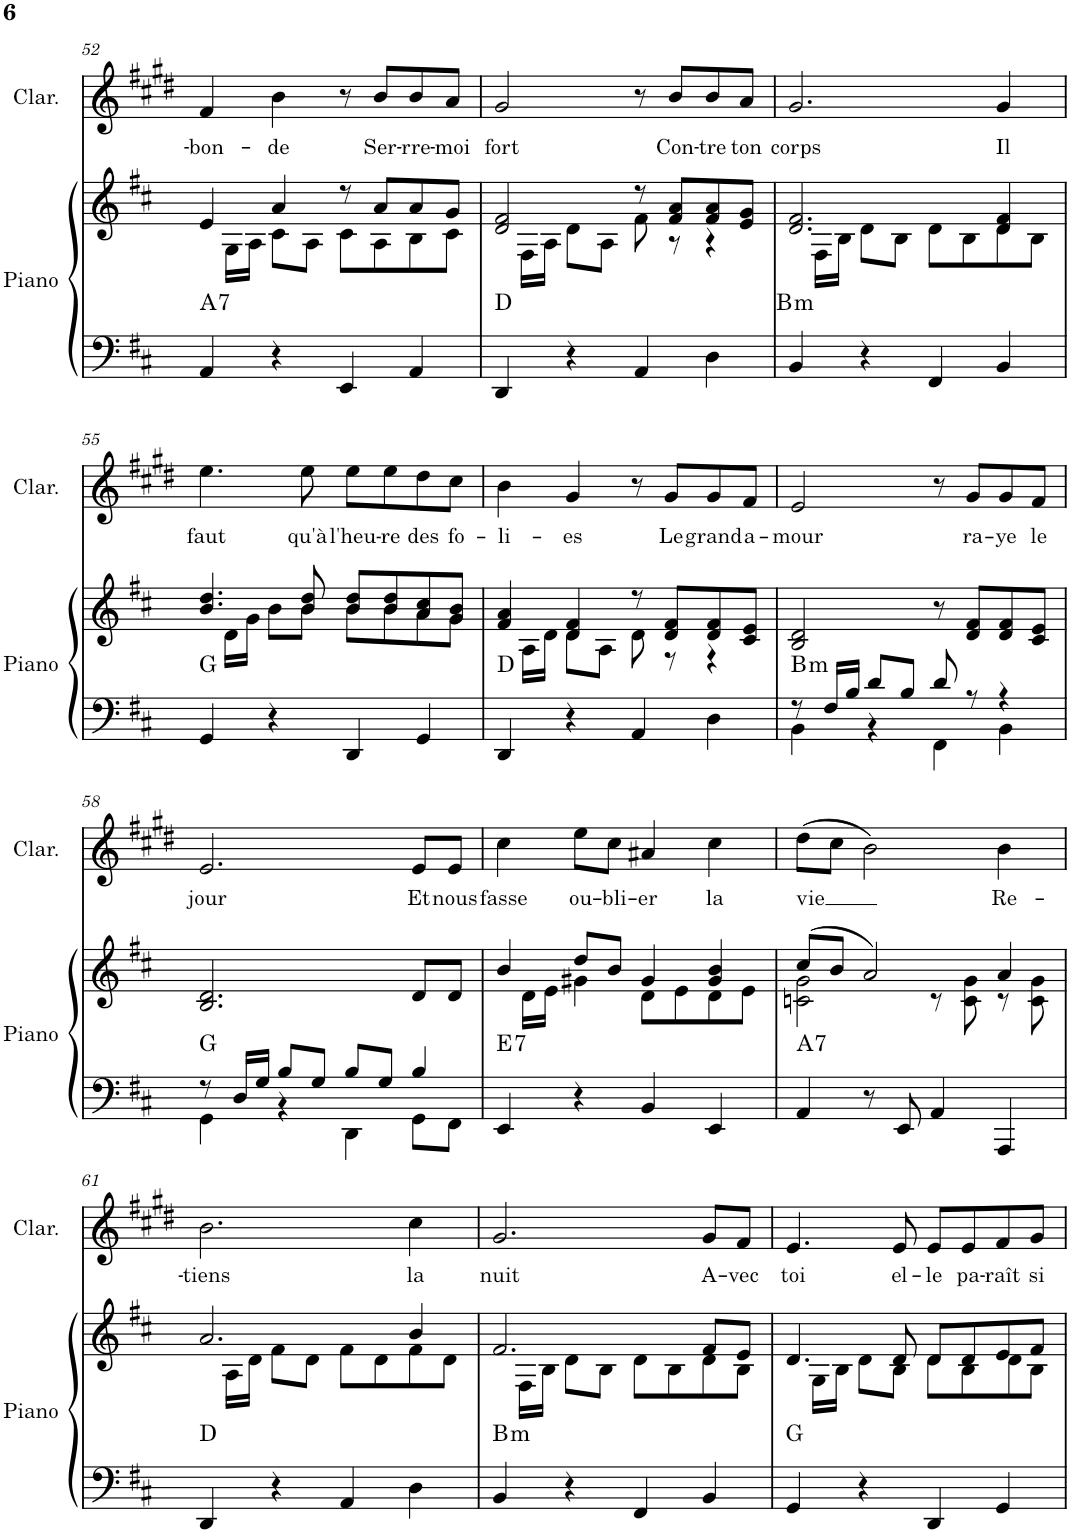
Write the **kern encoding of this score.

**kern	**kern	**harte	**kern	**text
*part2	*part2	*part2	*part1	*part1
*staff3	*staff2	*	*staff1	*staff1
*I"Piano	*	*	*I"Clarinette	*
*I'Piano	*	*	*I'Clar.	*
!!LO:PB:g=z
*clefF4	*clefG2	*	*clefG2	*
*	*	*	*Trd1c2	*
*k[f#c#]	*k[f#c#]	*	*k[f#c#g#d#]	*
*M4/4	*M4/4	*	*M4/4	*
*met(c)	*met(c)	*	*met(c)	*
=52	=52	=52	=52	=52
*	*^	*	*	*
!	!	!	!LO:H:kt=7	!	!LO:LY:b
4AA/	4e/	8ryy	A:7	4f#/	-bon-
.	.	16G\LL	.	.	.
.	.	16A\JJ	.	.	.
!	!	!	!	!	!LO:LY:b
4r	4a/	8c#\L	.	4b\	-de
.	.	8A\J	.	.	.
4EE/	8r	8c#\L	.	8r	.
!	!	!	!	!	!LO:LY:b
.	8a/L	8A\	.	8b/L	Ser-
!	!	!	!	!	!LO:LY:b
4AA/	8a/	8B\	.	8b/	-rre-
!	!	!	!	!	!LO:LY:b
.	8g/J	8c#\J	.	8a/J	-moi
=53	=53	=53	=53	=53	=53
!	!	!	!	!	!LO:LY:b
4DD/	2d/ 2f#/	8ryy	D:maj	2g#/	fort
.	.	16F#\LL	.	.	.
.	.	16A\JJ	.	.	.
4r	.	8d\L	.	.	.
.	.	8A\J	.	.	.
4AA/	8r	8f#\	.	8r	.
!	!	!	!	!	!LO:LY:b
.	8f#/ 8a/L	8r	.	8b/L	Con-
!	!	!	!	!	!LO:LY:b
4D\	8f#/ 8a/	4r	.	8b/	-tre
!	!	!	!	!	!LO:LY:b
.	8e/ 8g/J	.	.	8a/J	ton
=54	=54	=54	=54	=54	=54
!	!	!	!LO:H:kt=m	!	!LO:LY:b
4BB/	2.d/ 2.f#/	8ryy	B:min	2.g#/	corps
.	.	16F#\LL	.	.	.
.	.	16B\JJ	.	.	.
4r	.	8d\L	.	.	.
.	.	8B\J	.	.	.
4FF#/	.	8d\L	.	.	.
.	.	8B\	.	.	.
!	!	!	!	!	!LO:LY:b
4BB/	4d/ 4f#/	8d\	.	4g#/	Il
.	.	8B\J	.	.	.
!!LO:LB:g=z
=55	=55	=55	=55	=55	=55
!	!	!	!	!	!LO:LY:b
4GG/	4.b/ 4.dd/	8ryy	G:maj	4.ee\	faut
.	.	16d\LL	.	.	.
.	.	16g\JJ	.	.	.
4r	.	8b\L	.	.	.
!	!	!	!	!	!LO:LY:b
.	8b/ 8dd/	8b\J	.	8ee\	qu'à
!	!	!	!	!	!LO:LY:b
4DD/	8b/ 8dd/L	8b\L	.	8ee\L	l'heu-
!	!	!	!	!	!LO:LY:b
.	8b/ 8dd/	8b\	.	8ee\	-re
!	!	!	!	!	!LO:LY:b
4GG/	8a/ 8cc#/	8a\	.	8dd#\	des
!	!	!	!	!	!LO:LY:b
.	8g/ 8b/J	8g\J	.	8cc#\J	fo-
=56	=56	=56	=56	=56	=56
!	!	!	!	!	!LO:LY:b
4DD/	4f#/ 4a/	8ryy	D:maj	4b\	-li-
.	.	16A\LL	.	.	.
.	.	16d\JJ	.	.	.
!	!	!	!	!	!LO:LY:b
4r	4d/ 4f#/	8d\L	.	4g#/	-es
.	.	8A\J	.	.	.
4AA/	8r	8d\	.	8r	.
!	!	!	!	!	!LO:LY:b
.	8d/ 8f#/L	8r	.	8g#/L	Le
!	!	!	!	!	!LO:LY:b
4D\	8d/ 8f#/	4r	.	8g#/	grand
!	!	!	!	!	!LO:LY:b
.	8c#/ 8e/J	.	.	8f#/J	a-
*	*v	*v	*	*	*
=57	=57	=57	=57	=57
*^	*	*	*	*
!	!	!	!LO:H:kt=m	!	!LO:LY:b
8r	4BB\	2B/ 2d/	B:min	2e/	-mour
16F#/LL	.	.	.	.	.
16B/JJ	.	.	.	.	.
8d/L	4r	.	.	.	.
8B/J	.	.	.	.	.
8d/	4FF#\	8r	.	8r	.
!	!	!	!	!	!LO:LY:b
8r	.	8d/ 8f#/L	.	8g#/L	ra-
!	!	!	!	!	!LO:LY:b
4r	4BB\	8d/ 8f#/	.	8g#/	-ye
!	!	!	!	!	!LO:LY:b
.	.	8c#/ 8e/J	.	8f#/J	le
!!LO:LB:g=z
=58	=58	=58	=58	=58	=58
!	!	!	!	!	!LO:LY:b
8r	4GG\	2.B/ 2.d/	G:maj	2.e/	jour
16D/LL	.	.	.	.	.
16G/JJ	.	.	.	.	.
8B/L	4r	.	.	.	.
8G/J	.	.	.	.	.
8B/L	4DD\	.	.	.	.
8G/J	.	.	.	.	.
!	!	!	!	!	!LO:LY:b
4B/	8GG\L	8d/L	.	8e/L	Et
!	!	!	!	!	!LO:LY:b
.	8FF#\J	8d/J	.	8e/J	nous
=59	=59	=59	=59	=59	=59
*	*	*^	*	*	*
!	!	!	!	!	!	!LO:LY:b
*v	*v	*	*	*	*	*
4EE/	4b/	8ryy	.	4cc#\	fasse
.	.	16d\LL	.	.	.
.	.	16e\JJ	.	.	.
!	!	!	!	!	!LO:LY:b
4r	8dd/L	4g#X\	.	8ee\L	ou-
!	!	!	!	!	!LO:LY:b
.	8b/J	.	.	8cc#\J	-bli-
!	!	!	!	!	!LO:LY:b
4BB/	4g#/	8d\L	.	4a#X/	-er
.	.	8e\	.	.	.
!	!	!	!	!	!LO:LY:b
4EE/	4g#/ 4b/	8d\	.	4cc#\	la
.	.	8e\J	.	.	.
=60	=60	=60	=60	=60	=60
!	!	!	!	!	!LO:LY:b
4AA/	(8cc#/L	2cn\ 2g\	.	(8dd#\L	vie
.	8b/J	.	.	8cc#\J	.
8r	2a/)	.	.	2b\)	.
8EE/	.	.	.	.	.
4AA/	.	8r	.	.	.
.	.	8c\ 8g\	.	.	.
!	!	!	!	!	!LO:LY:b
4AAA/	4a/	8r	.	4b\	Re-
.	.	8c\ 8g\	.	.	.
!!LO:LB:g=z
=61	=61	=61	=61	=61	=61
!	!	!	!	!	!LO:LY:b
4DD/	2.a/	8ryy	.	2.b\	-tiens
.	.	16A\LL	.	.	.
.	.	16d\JJ	.	.	.
4r	.	8f#\L	.	.	.
.	.	8d\J	.	.	.
4AA/	.	8f#\L	.	.	.
.	.	8d\	.	.	.
!	!	!	!	!	!LO:LY:b
4D\	4b/	8f#\	.	4cc#\	la
.	.	8d\J	.	.	.
=62	=62	=62	=62	=62	=62
!	!	!	!	!	!LO:LY:b
4BB/	2.f#/	8ryy	.	2.g#/	nuit
.	.	16F#\LL	.	.	.
.	.	16B\JJ	.	.	.
4r	.	8d\L	.	.	.
.	.	8B\J	.	.	.
4FF#/	.	8d\L	.	.	.
.	.	8B\	.	.	.
!	!	!	!	!	!LO:LY:b
4BB/	8f#/L	8d\	.	8g#/L	A-
!	!	!	!	!	!LO:LY:b
.	8e/J	8B\J	.	8f#/J	-vec
=63	=63	=63	=63	=63	=63
!	!	!	!	!	!LO:LY:b
4GG/	4.d/	8ryy	.	4.e/	toi
.	.	16G\LL	.	.	.
.	.	16B\JJ	.	.	.
4r	.	8d\L	.	.	.
!	!	!	!	!	!LO:LY:b
.	8d/	8B\J	.	8e/	el-
!	!	!	!	!	!LO:LY:b
4DD/	8d/L	8d\L	.	8e/L	-le
!	!	!	!	!	!LO:LY:b
.	8d/	8B\	.	8e/	pa-
!	!	!	!	!	!LO:LY:b
4GG/	8e/	8d\	.	8f#/	-raît
!	!	!	!	!	!LO:LY:b
.	8f#/J	8B\J	.	8g#/J	si
*	*v	*v	*	*	*
=	=	=	=	=
*-	*-	*-	*-	*-
